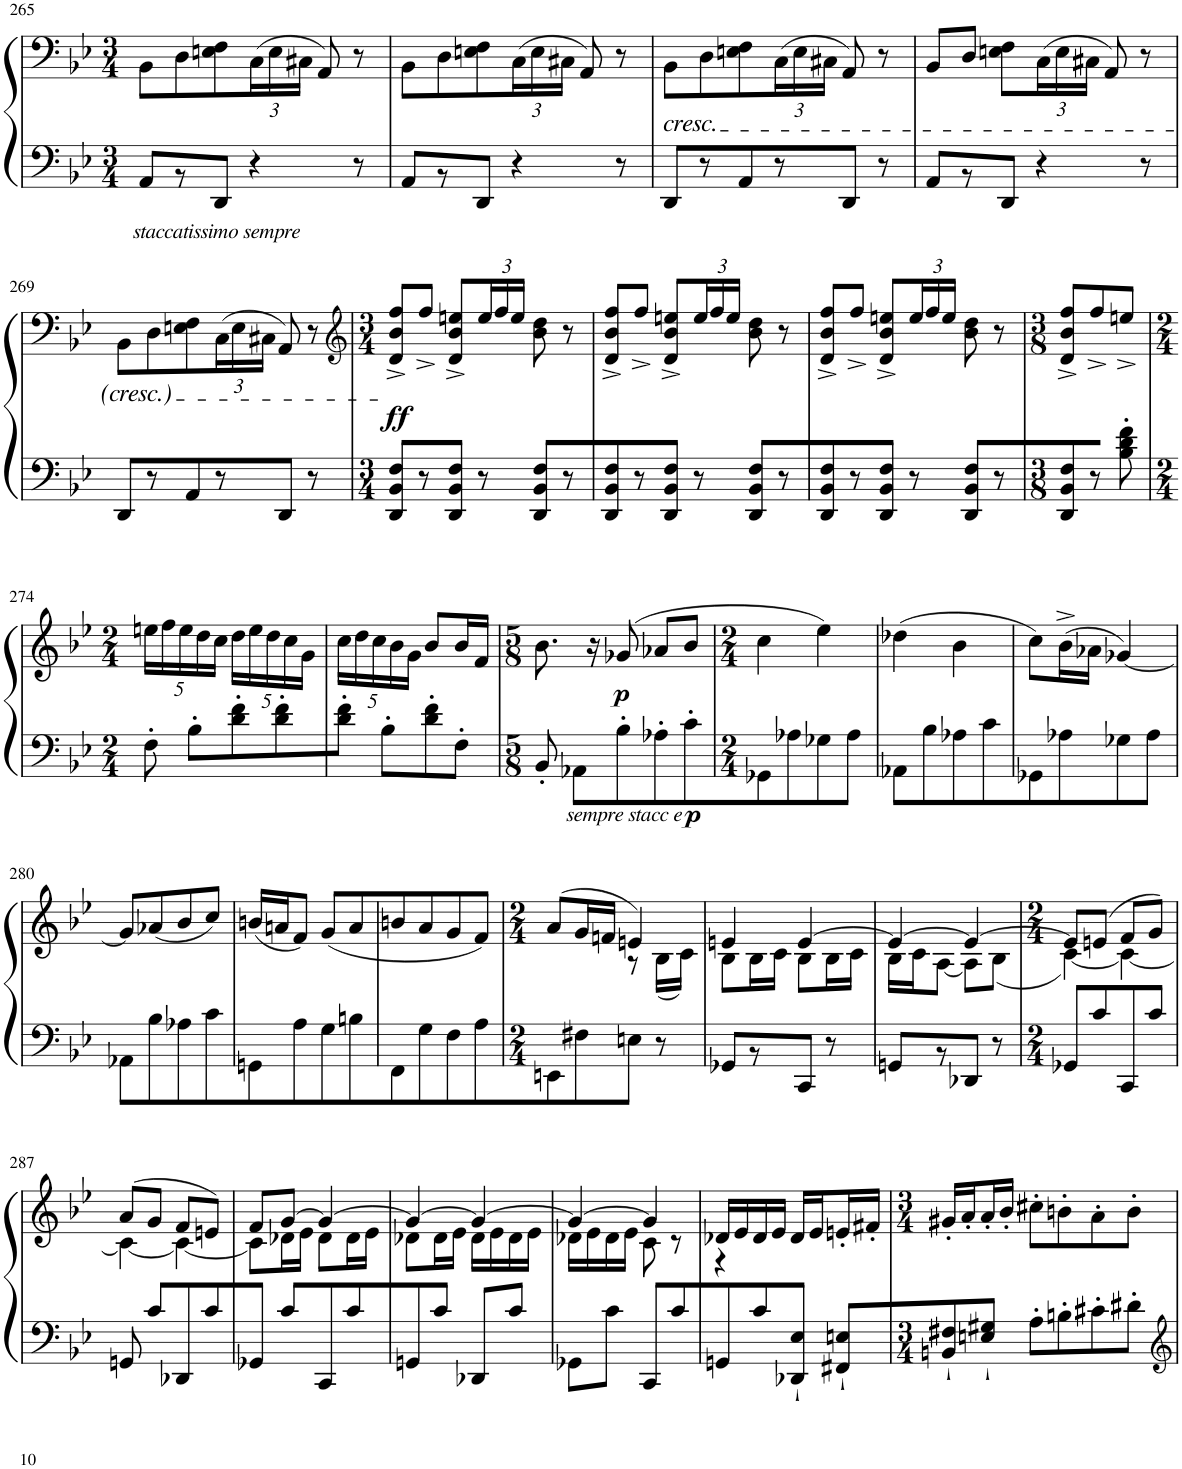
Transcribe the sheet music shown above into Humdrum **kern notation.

**kern	**kern	**dynam
*part1	*part1	*part1
*staff2	*staff1	*staff1/2
*I"Piano	*	*
*I'Pno.	*	*
!!LO:PB:g=z
*clefF4	*clefF4	*
*k[b-e-]	*k[b-e-]	*
*M3/4	*M3/4	*
=265	=265	=265
!LO:TX:b:i:t=staccatissimo sempre	!	!
8AA/L	8BB-\L	.
8r	8D\	.
8DD/J	8En\ 8F\	.
*	*Xbrackettup	*
4r	(24C\L	.
.	24E\	.
.	24C#X\JJ	.
.	8AA/)	.
8r	8r	.
=266	=266	=266
8AA/L	8BB-\L	.
8r	8D\	.
8DD/J	8En\ 8F\	.
4r	(24C\L	.
.	24E\	.
.	24C#X\JJ	.
.	8AA/)	.
8r	8r	.
=267	=267	=267
!	!LO:TX:b:i:t=cresc.	!
8DD/L	8BB-\L	.
8r	8D\	.
8AA/	8En\ 8F\	.
8r	(24C\L	.
.	24E\	.
.	24C#X\JJ	.
8DD/J	8AA/)	.
8r	8r	.
=268	=268	=268
8AA/L	8BB-/L	.
8r	8D/J	.
8DD/J	8En\ 8F\L	.
4r	(24C\L	.
.	24E\	.
.	24C#X\JJ	.
.	8AA/)	.
8r	8r	.
!!LO:LB:g=z
=269	=269	=269
8DD/L	8BB-\L	.
8r	8D\	.
8AA/	8En\ 8F\	.
8r	(24C\L	.
.	24E\	.
.	24C#X\JJ	.
8DD/J	8AA/)	.
8r	8r	.
=270	=270	=270
*	*clefG2	*
*M3/4	*M3/4	*
!	!	!LO:DY:a=2
8DD/ 8BB-/ 8F/L	8d/^ 8b-/^ 8ff/^L	ff
8r	8ff^/J	.
8DD/ 8BB-/ 8F/J	8d/^ 8b-/^ 8een/^L	.
8r	24ee/L	.
.	24ff/	.
.	24ee/JJ	.
8DD/ 8BB-/ 8F/L	8b-\ 8dd\	.
8r	8r	.
=271	=271	=271
8DD/ 8BB-/ 8F/	8d/^ 8b-/^ 8ff/^L	.
8r	8ff^/J	.
8DD/ 8BB-/ 8F/J	8d/^ 8b-/^ 8een/^L	.
8r	24ee/L	.
.	24ff/	.
.	24ee/JJ	.
8DD/ 8BB-/ 8F/L	8b-\ 8dd\	.
8r	8r	.
=272	=272	=272
8DD/ 8BB-/ 8F/	8d/^ 8b-/^ 8ff/^L	.
8r	8ff^/J	.
8DD/ 8BB-/ 8F/J	8d/^ 8b-/^ 8een/^L	.
8r	24ee/L	.
.	24ff/	.
.	24ee/JJ	.
8DD/ 8BB-/ 8F/L	8b-\ 8dd\	.
8r	8r	.
=273	=273	=273
*M3/8	*M3/8	*
8DD/ 8BB-/ 8F/	8d/^ 8b-/^ 8ff/^L	.
8r	8ff^/	.
8B-\' 8d\' 8f\'	8een^/J	.
!!LO:LB:g=z
=274	=274	=274
*M2/4	*M2/4	*
8F'\	20een\LL	.
.	20ff\	.
.	20ee\	.
8B-'\L	.	.
.	20dd\	.
.	20cc\JJ	.
8d\' 8f\'	20dd\LL	.
.	20ee\	.
.	20dd\	.
8d\' 8f\'	.	.
.	20cc\	.
.	20g\JJ	.
=275	=275	=275
8d\' 8f\'J	20cc\LL	.
.	20dd\	.
.	20cc\	.
8B-'\L	.	.
.	20b-\	.
.	20g\JJ	.
8d\' 8f\'	8b-/L	.
8F'\J	16b-/L	.
.	16f/JJ	.
=276	=276	=276
*M5/8	*M5/8	*
8BB-'/	8.b-\	.
!LO:TX:b:i:t=sempre stacc e	!	!
8AA-X\L	.	.
.	16r	.
!	!	!LO:DY:b
8B-'\	(8g-X/	p
8A-X'\	8a-X/L	.
!	!	!LO:DY:b=2
8c'\	8b-/J	p
=277	=277	=277
*M2/4	*M2/4	*
8GG-X\	4cc\	.
8A-X\	.	.
8G-X\	4ee-\)	.
8A-\J	.	.
=278	=278	=278
8AA-X\L	(4dd-X\	.
8B-\	.	.
8A-X\	4b-\	.
8c\	.	.
=279	=279	=279
8GG-X\	8cc\L)	.
8A-X\	(16b-^\L	.
.	16a-X\JJ	.
8G-X\	[4g-X/)	.
8A-\J	.	.
!!LO:LB:g=z
=280	=280	=280
8AA-X\L	8g-/L]	.
8B-\	(8a-X/	.
8A-X\	8b-/	.
8c\	8cc/J)	.
=281	=281	=281
8GGn\	(16bn/LL	.
.	16an/J	.
8A\	8f/J)	.
8G\	(8g/L	.
8Bn\	8a/	.
=282	=282	=282
8FF\	8bn/	.
8G\	8a/	.
8F\	8g/	.
8A\	8f/J)	.
=283	=283	=283
*M2/4	*M2/4	*
*	*^	*
8EEn\	(8a/L	4ryy	.
8F#X\	16g/L	.	.
.	16fn/JJ	.	.
8En\J	4en/)	8r	.
8r	.	(16B-\LL	.
.	.	16c\JJ)	.
=284	=284	=284	=284
8GG-X/L	4en/	8B-\L	.
8r	.	16B-\L	.
.	.	16c\JJ	.
8CC/J	[4e/	8B-\L	.
8r	.	16B-\L	.
.	.	16c\JJ	.
=285	=285	=285	=285
8GGn/L	4e/_	16B-\LL	.
.	.	16c\J	.
8r	.	[8A\J	.
8DD-X/J	4e/_	8A\L]	.
8r	.	(8B-\J	.
=286	=286	=286	=286
*M2/4	*M2/4	*	*
8GG-X/L	8e/L]	[4c\)	.
8c/	(8en/J	.	.
8CC/	8f/L	4c\_	.
8c/J	8g/J)	.	.
!!LO:LB:g=z	!!
=287	=287	=287	=287
8GGn/	(8a/L	4c\_	.
8c/L	8g/J	.	.
8DD-X/	8f/L	4c\_	.
8c/	8en/J)	.	.
=288	=288	=288	=288
8GG-X/J	8f/L	8c\L]	.
8c/L	[8g/J	16d-X\L	.
.	.	16e-\JJ	.
8CC/	4g/_	8d-\L	.
8c/	.	16d-\L	.
.	.	16e-\JJ	.
=289	=289	=289	=289
8GGn/	4g/_	8d-X\L	.
8c/J	.	16d-\L	.
.	.	16e-\JJ	.
8DD-X/L	4g/_	16d-\LL	.
.	.	16e-\	.
8c/J	.	16d-\	.
.	.	16e-\JJ	.
=290	=290	=290	=290
8GG-X\L	4g/_	16d-X\LL	.
.	.	16e-\	.
8c\J	.	16d-\	.
.	.	16e-\JJ	.
8CC/L	4g/]	8c\	.
8c/	.	8r	.
=291	=291	=291	=291
8GGn/	16d-X/LL	4r	.
.	16e-/	.	.
8c/	16d-/	.	.
.	16e-/JJ	.	.
8DD-X/` 8E-/`J	16d-/LL	4ryy	.
.	16e-/J	.	.
8FF#X/` 8En/`L	16en'/L	.	.
.	16f#X'/JJ	.	.
*	*v	*v	*
=292	=292	=292
*M3/4	*M3/4	*
8BBn/` 8F#X/`	16g#X'/LL	.
.	16a'/J	.
8En/` 8G#X/`J	16a'/L	.
.	16b-'/JJ	.
8A'\L	8cc#X'\L	.
8Bn'\	8bn'\	.
8c#X'\	8a'\	.
8d#X'\J	8b'\J	.
=	=	=
*-	*-	*-
